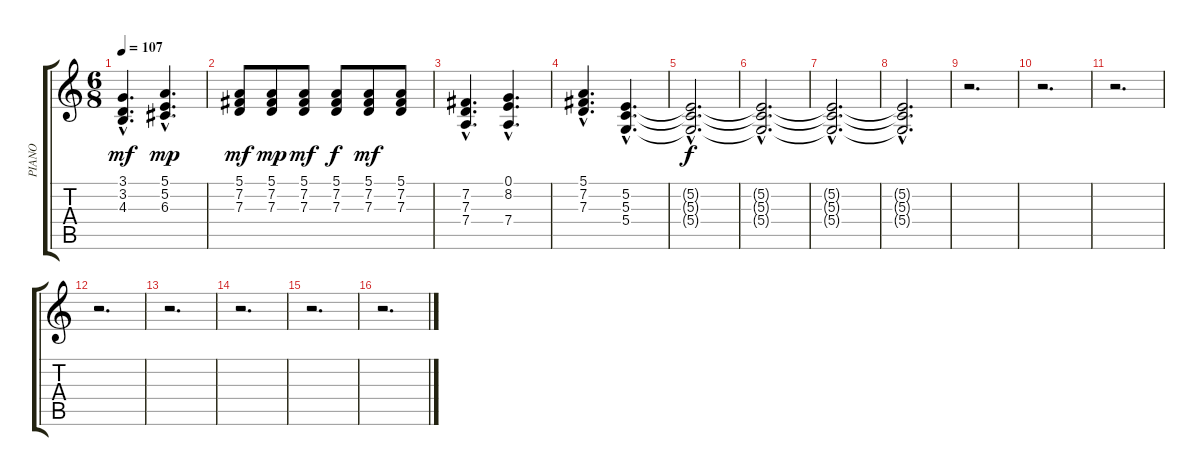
\track ("PIANO" "PIANO") {instrument acousticgrandpiano}
\staff {score tabs}
\tuning (E4 B3 G3 D3 A2 E2) {hide}
\ts (6 8)
\tempo 107
\clef g2
\ks c
(3.1{hac} 3.2{hac} 4.3{hac}).4{d dy mf} (5.1{hac} 5.2{hac} 6.3{hac}).4{d dy mp} |
(5.1 7.2 7.3).8{dy mf} (5.1 7.2 7.3).8{dy mp} (5.1 7.2 7.3).8{dy mf} (5.1 7.2 7.3).8{dy f} (5.1 7.2 7.3).8{dy mf} (5.1 7.2 7.3).8 |
(7.2{hac} 7.3{hac} 7.4{hac}).4{d} (0.1{hac} 8.2{hac} 7.4{hac}).4{d} |
(5.1{hac} 7.2{hac} 7.3{hac}).4{d} (5.2{hac} 5.3{hac} 5.4{hac}).4{d} |
(5.2{hac t} 5.3{hac t} 5.4{hac t}).2{d dy f} |
(5.2{hac t} 5.3{hac t} 5.4{hac t}).2{d} |
(5.2{hac t} 5.3{hac t} 5.4{hac t}).2{d} |
(5.2{hac t} 5.3{hac t} 5.4{hac t}).2{d} |
r.2{d} |
r.2{d} |
r.2{d} |
r.2{d} |
r.2{d} |
r.2{d} |
r.2{d} |
r.2{d}
